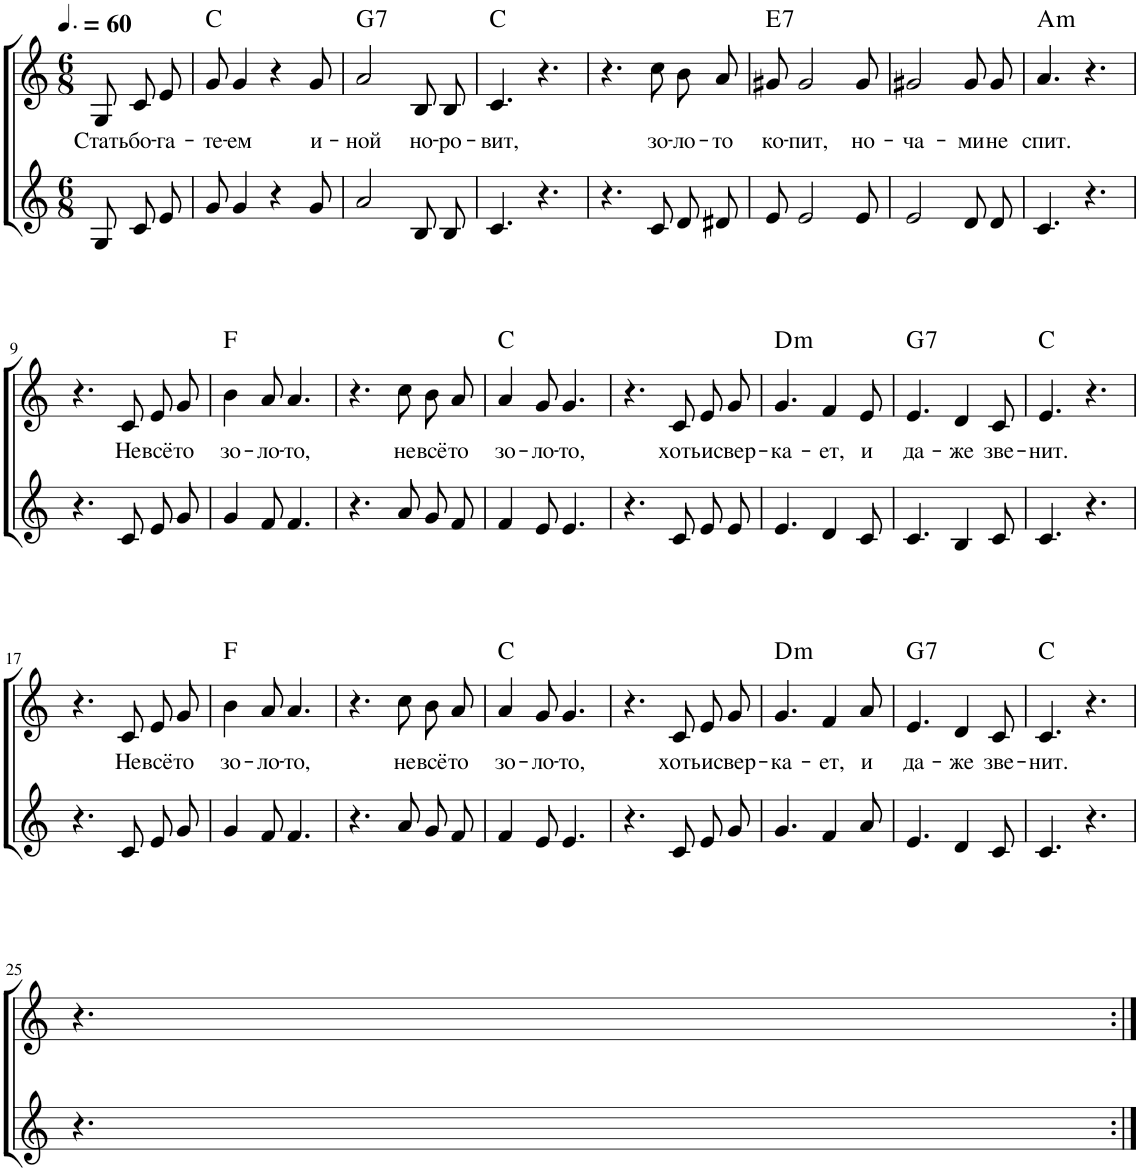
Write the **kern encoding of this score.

**kern	**kern	**text	**harte
*part2	*part1	*part1	*part1
*staff2	*staff1	*staff1	*
*I"Голос	*I"Голос	*	*
*clefG2	*clefG2	*	*
*k[]	*k[]	*	*
*M6/8	*M6/8	*	*
*MM90	*MM90	*	*
=1	=1	=1	=1
!	!	!LO:LY:b	!
8G/L	8G/L	Стать	.
!	!	!LO:LY:b	!
8c/	8c/	бо-	.
!	!	!LO:LY:b	!
8e/J	8e/J	-га-	.
=2	=2	=2	=2
!	!	!LO:LY:b	!
8g/	8g/	-те-	C:maj
!	!	!LO:LY:b	!
4g/	4g/	-ем	.
4r	4r	.	.
!	!	!LO:LY:b	!
8g/	8g/	и-	.
=3	=3	=3	=3
!	!	!LO:LY:b	!LO:H:kt=7
2a/	2a/	-ной	G:7
!	!	!LO:LY:b	!
8B/L	8B/L	но-	.
!	!	!LO:LY:b	!
8B/J	8B/J	-ро-	.
=4	=4	=4	=4
!	!	!LO:LY:b	!
4.c/	4.c/	-вит,	C:maj
4.r	4.r	.	.
=5	=5	=5	=5
4.r	4.r	.	.
!	!	!LO:LY:b	!
8c/L	8cc\L	зо-	.
!	!	!LO:LY:b	!
8d/	8b\	-ло-	.
!	!	!LO:LY:b	!
8d#X/J	8a\J	-то	.
=6	=6	=6	=6
!	!	!LO:LY:b	!LO:H:kt=7
8e/	8g#X/	ко-	E:7
!	!	!LO:LY:b	!
2e/	2g#/	-пит,	.
!	!	!LO:LY:b	!
8e/	8g#/	но-	.
=7	=7	=7	=7
!	!	!LO:LY:b	!
2e/	2g#X/	-ча-	.
!	!	!LO:LY:b	!
8d/L	8g#/L	-ми	.
!	!	!LO:LY:b	!
8d/J	8g#/J	не	.
=8	=8	=8	=8
!	!	!LO:LY:b	!LO:H:kt=m
4.c/	4.a/	спит.	A:min
4.r	4.r	.	.
!!LO:LB:g=z
=9	=9	=9	=9
4.r	4.r	.	.
!	!	!LO:LY:b	!
8c/L	8c/L	Не	.
!	!	!LO:LY:b	!
8e/	8e/	всё	.
!	!	!LO:LY:b	!
8g/J	8g/J	то	.
=10	=10	=10	=10
!	!	!LO:LY:b	!
4g/	4b\	зо-	F:maj
!	!	!LO:LY:b	!
8f/	8a/	-ло-	.
!	!	!LO:LY:b	!
4.f/	4.a/	-то,	.
=11	=11	=11	=11
4.r	4.r	.	.
!	!	!LO:LY:b	!
8a/L	8cc\L	не	.
!	!	!LO:LY:b	!
8g/	8b\	всё	.
!	!	!LO:LY:b	!
8f/J	8a\J	то	.
=12	=12	=12	=12
!	!	!LO:LY:b	!
4f/	4a/	зо-	C:maj
!	!	!LO:LY:b	!
8e/	8g/	-ло-	.
!	!	!LO:LY:b	!
4.e/	4.g/	-то,	.
=13	=13	=13	=13
4.r	4.r	.	.
!	!	!LO:LY:b	!
8c/L	8c/L	хоть	.
!	!	!LO:LY:b	!
8e/	8e/	и	.
!	!	!LO:LY:b	!
8e/J	8g/J	свер-	.
=14	=14	=14	=14
!	!	!LO:LY:b	!LO:H:kt=m
4.e/	4.g/	-ка-	D:min
!	!	!LO:LY:b	!
4d/	4f/	-ет,	.
!	!	!LO:LY:b	!
8c/	8e/	и	.
=15	=15	=15	=15
!	!	!LO:LY:b	!LO:H:kt=7
4.c/	4.e/	да-	G:7
!	!	!LO:LY:b	!
4B/	4d/	-же	.
!	!	!LO:LY:b	!
8c/	8c/	зве-	.
=16	=16	=16	=16
!	!	!LO:LY:b	!
4.c/	4.e/	-нит.	C:maj
4.r	4.r	.	.
!!LO:LB:g=z
=17	=17	=17	=17
4.r	4.r	.	.
!	!	!LO:LY:b	!
8c/L	8c/L	Не	.
!	!	!LO:LY:b	!
8e/	8e/	всё	.
!	!	!LO:LY:b	!
8g/J	8g/J	то	.
=18	=18	=18	=18
!	!	!LO:LY:b	!
4g/	4b\	зо-	F:maj
!	!	!LO:LY:b	!
8f/	8a/	-ло-	.
!	!	!LO:LY:b	!
4.f/	4.a/	-то,	.
=19	=19	=19	=19
4.r	4.r	.	.
!	!	!LO:LY:b	!
8a/L	8cc\L	не	.
!	!	!LO:LY:b	!
8g/	8b\	всё	.
!	!	!LO:LY:b	!
8f/J	8a\J	то	.
=20	=20	=20	=20
!	!	!LO:LY:b	!
4f/	4a/	зо-	C:maj
!	!	!LO:LY:b	!
8e/	8g/	-ло-	.
!	!	!LO:LY:b	!
4.e/	4.g/	-то,	.
=21	=21	=21	=21
4.r	4.r	.	.
!	!	!LO:LY:b	!
8c/L	8c/L	хоть	.
!	!	!LO:LY:b	!
8e/	8e/	и	.
!	!	!LO:LY:b	!
8g/J	8g/J	свер-	.
=22	=22	=22	=22
!	!	!LO:LY:b	!LO:H:kt=m
4.g/	4.g/	-ка-	D:min
!	!	!LO:LY:b	!
4f/	4f/	-ет,	.
!	!	!LO:LY:b	!
8a/	8a/	и	.
=23	=23	=23	=23
!	!	!LO:LY:b	!LO:H:kt=7
4.e/	4.e/	да-	G:7
!	!	!LO:LY:b	!
4d/	4d/	-же	.
!	!	!LO:LY:b	!
8c/	8c/	зве-	.
=24	=24	=24	=24
!	!	!LO:LY:b	!
4.c/	4.c/	-нит.	C:maj
4.r	4.r	.	.
!!LO:LB:g=z
=25	=25	=25	=25
4.r	4.r	.	.
=:|!	=:|!	=:|!	=:|!
*-	*-	*-	*-
